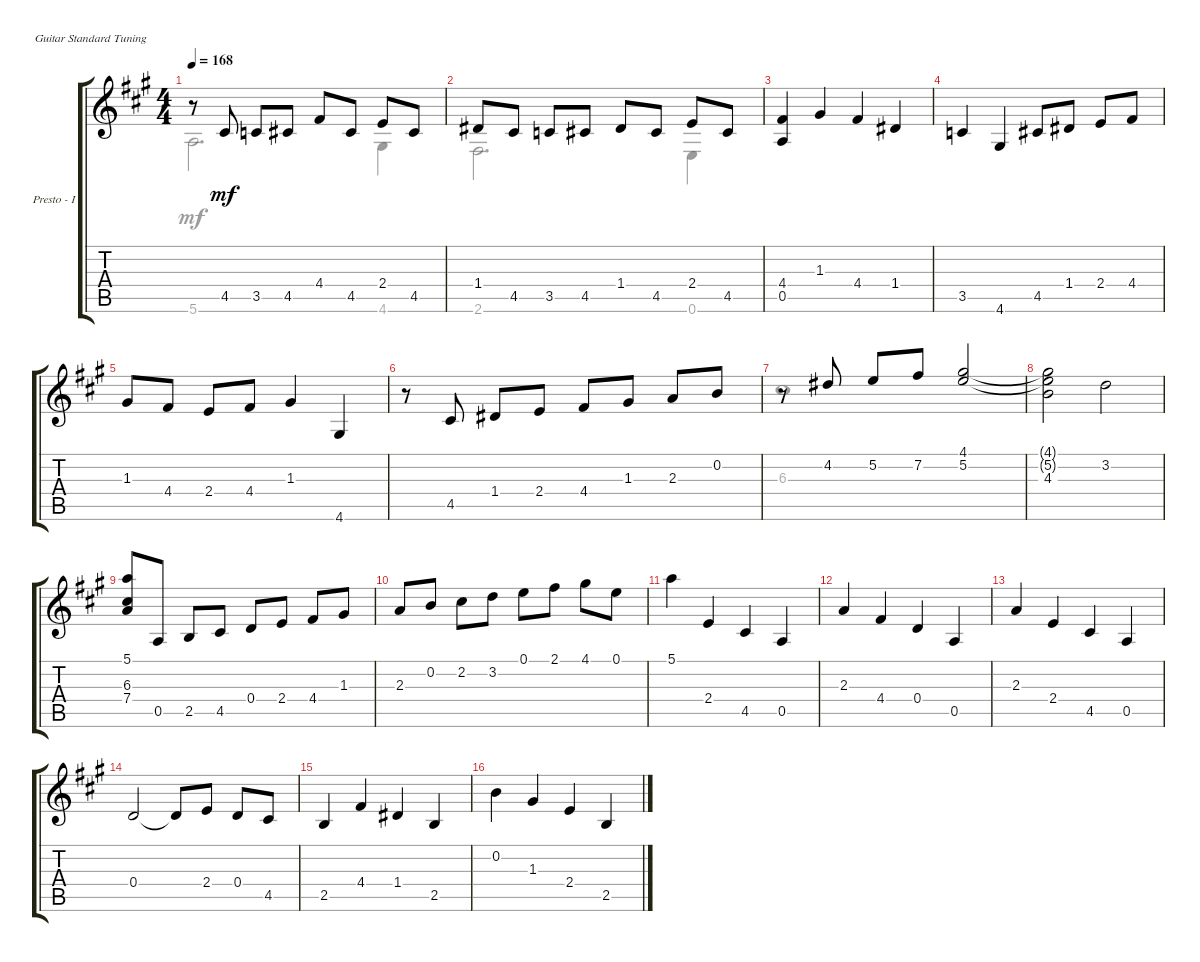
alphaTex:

\bracketExtendMode groupsimilarinstruments
\firstSystemTrackNameOrientation horizontal
\otherSystemsTrackNameOrientation horizontal
\track ("Presto - Italian Concerto" "Presto - I") {instrument acousticguitarnylon}
\staff {score tabs}
\tuning (E4 B3 G3 D3 A2 E2)
\voice
\ts (4 4)
\tempo 168
\clef g2
\ks a
r.8{dy mf} 4.5.8 3.5.8 4.5.8 4.4.8 4.5.8 2.4.8 4.5.8 |
1.4.8 4.5.8 3.5.8 4.5.8 1.4.8 4.5.8 2.4.8 4.5.8 |
(4.4 0.5).4 1.3.4 4.4.4 1.4.4 |
3.5.4 4.6.4 4.5.8 1.4.8 2.4.8 4.4.8 |
1.3.8 4.4.8 2.4.8 4.4.8 1.3.4 4.6.4 |
r.8 4.5.8 1.4.8 2.4.8 4.4.8 1.3.8 2.3.8 0.2.8 |
r.8 4.2.8 5.2.8 7.2.8 (4.1 5.2).2 |
(4.1{t} 5.2{t} 4.3).2 3.2.2 |
(5.1 6.3 7.4).8 0.5.8 2.5.8 4.5.8 0.4.8 2.4.8 4.4.8 1.3.8 |
2.3.8 0.2.8 2.2.8 3.2.8 0.1.8 2.1.8 4.1.8 0.1.8 |
5.1.4 2.4.4 4.5.4 0.5.4 |
2.3.4 4.4.4 0.4.4 0.5.4 |
2.3.4 2.4.4 4.5.4 0.5.4 |
0.4.2 0.4{t}.8 2.4.8 0.4.8 4.5.8 |
2.5.4 4.4.4 1.4.4 2.5.4 |
0.2.4 1.3.4 2.4.4 2.5.4
\voice
\clef g2
\ottava regular
\simile none
\ks a
5.6.2{d dy mf} 4.6.4 |
2.6.2{d} 0.6.4 |
|
|
|
|
6.3.1 |
|
|
|
|
|
|
|
|
